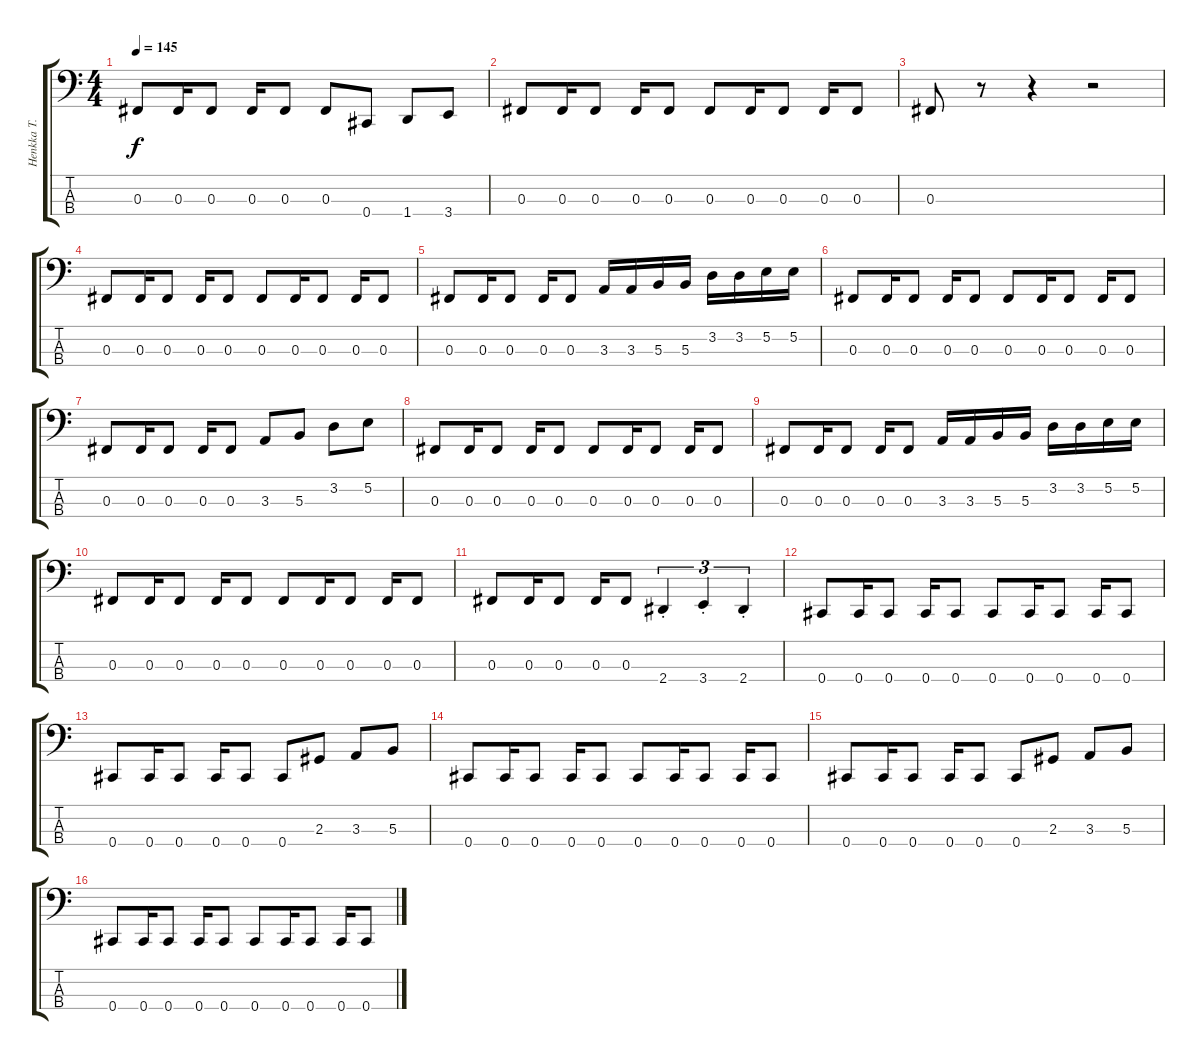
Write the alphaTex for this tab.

\track ("Henkka T. Blacksmith" "Henkka T. ") {instrument electricbasspick}
\staff {score tabs}
\tuning (E2 B1 Gb1 Db1) {hide}
\ts (4 4)
\tempo 145
\clef f4
\ks c
0.3.8{dy f} 0.3.16 0.3.8 0.3.16 0.3.8 0.3.8 0.4.8 1.4.8 3.4.8 |
0.3.8 0.3.16 0.3.8 0.3.16 0.3.8 0.3.8 0.3.16 0.3.8 0.3.16 0.3.8 |
0.3.8 r.8 r.4 r.2 |
0.3.8 0.3.16 0.3.8 0.3.16 0.3.8 0.3.8 0.3.16 0.3.8 0.3.16 0.3.8 |
0.3.8 0.3.16 0.3.8 0.3.16 0.3.8 3.3.16 3.3.16 5.3.16 5.3.16 3.2.16 3.2.16 5.2.16 5.2.16 |
0.3.8 0.3.16 0.3.8 0.3.16 0.3.8 0.3.8 0.3.16 0.3.8 0.3.16 0.3.8 |
0.3.8 0.3.16 0.3.8 0.3.16 0.3.8 3.3.8 5.3.8 3.2.8 5.2.8 |
0.3.8 0.3.16 0.3.8 0.3.16 0.3.8 0.3.8 0.3.16 0.3.8 0.3.16 0.3.8 |
0.3.8 0.3.16 0.3.8 0.3.16 0.3.8 3.3.16 3.3.16 5.3.16 5.3.16 3.2.16 3.2.16 5.2.16 5.2.16 |
0.3.8 0.3.16 0.3.8 0.3.16 0.3.8 0.3.8 0.3.16 0.3.8 0.3.16 0.3.8 |
0.3.8 0.3.16 0.3.8 0.3.16 0.3.8 2.4{st}.4{tu (3 2)} 3.4{st}.4{tu (3 2)} 2.4{st}.4{tu (3 2)} |
0.4.8 0.4.16 0.4.8 0.4.16 0.4.8 0.4.8 0.4.16 0.4.8 0.4.16 0.4.8 |
0.4.8 0.4.16 0.4.8 0.4.16 0.4.8 0.4.8 2.3.8 3.3.8 5.3.8 |
0.4.8 0.4.16 0.4.8 0.4.16 0.4.8 0.4.8 0.4.16 0.4.8 0.4.16 0.4.8 |
0.4.8 0.4.16 0.4.8 0.4.16 0.4.8 0.4.8 2.3.8 3.3.8 5.3.8 |
0.4.8 0.4.16 0.4.8 0.4.16 0.4.8 0.4.8 0.4.16 0.4.8 0.4.16 0.4.8
